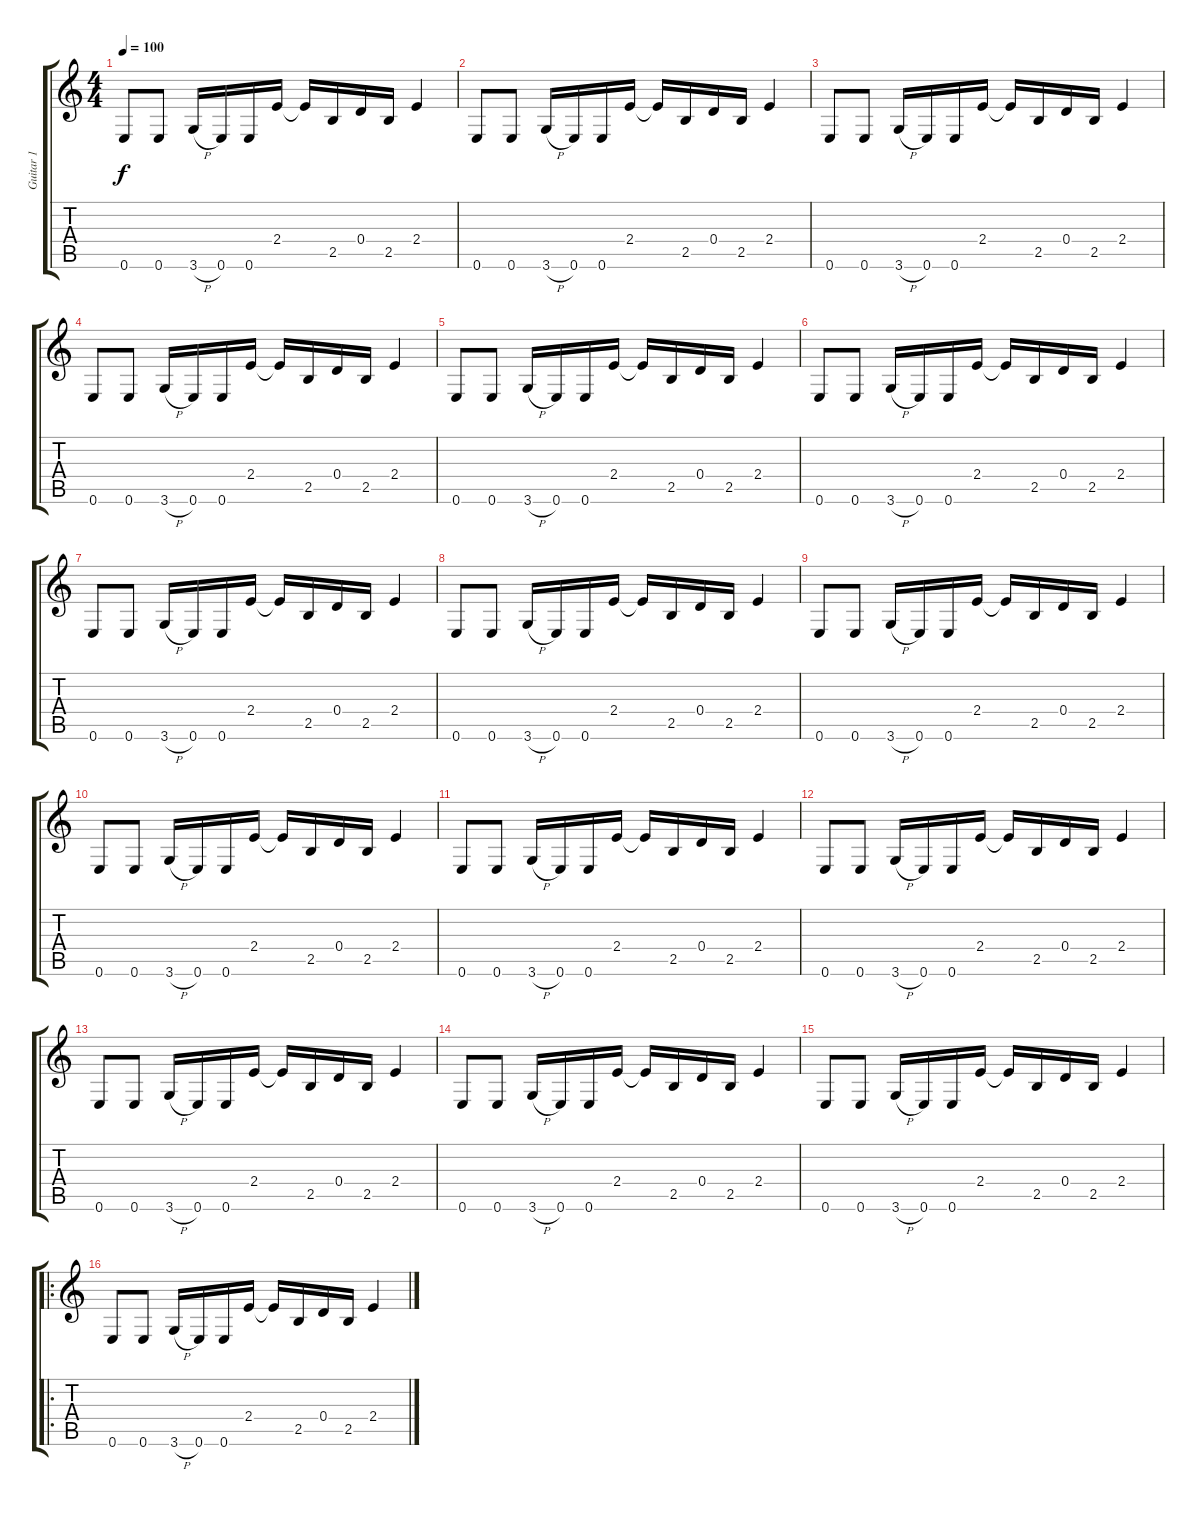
\track ("Guitar 1" "Guitar 1") {instrument overdrivenguitar}
\staff {score tabs}
\tuning (E4 B3 G3 D3 A2 E2) {hide}
\ts (4 4)
\tempo 100
\clef g2
\ks c
0.6.8{dy f} 0.6.8 3.6{h}.16 0.6.16 0.6.16 2.4.16 2.4{t}.16 2.5.16 0.4.16 2.5.16 2.4.4 |
0.6.8 0.6.8 3.6{h}.16 0.6.16 0.6.16 2.4.16 2.4{t}.16 2.5.16 0.4.16 2.5.16 2.4.4 |
0.6.8 0.6.8 3.6{h}.16 0.6.16 0.6.16 2.4.16 2.4{t}.16 2.5.16 0.4.16 2.5.16 2.4.4 |
0.6.8 0.6.8 3.6{h}.16 0.6.16 0.6.16 2.4.16 2.4{t}.16 2.5.16 0.4.16 2.5.16 2.4.4 |
0.6.8 0.6.8 3.6{h}.16 0.6.16 0.6.16 2.4.16 2.4{t}.16 2.5.16 0.4.16 2.5.16 2.4.4 |
0.6.8 0.6.8 3.6{h}.16 0.6.16 0.6.16 2.4.16 2.4{t}.16 2.5.16 0.4.16 2.5.16 2.4.4 |
0.6.8 0.6.8 3.6{h}.16 0.6.16 0.6.16 2.4.16 2.4{t}.16 2.5.16 0.4.16 2.5.16 2.4.4 |
0.6.8 0.6.8 3.6{h}.16 0.6.16 0.6.16 2.4.16 2.4{t}.16 2.5.16 0.4.16 2.5.16 2.4.4 |
0.6.8 0.6.8 3.6{h}.16 0.6.16 0.6.16 2.4.16 2.4{t}.16 2.5.16 0.4.16 2.5.16 2.4.4 |
0.6.8 0.6.8 3.6{h}.16 0.6.16 0.6.16 2.4.16 2.4{t}.16 2.5.16 0.4.16 2.5.16 2.4.4 |
0.6.8 0.6.8 3.6{h}.16 0.6.16 0.6.16 2.4.16 2.4{t}.16 2.5.16 0.4.16 2.5.16 2.4.4 |
0.6.8 0.6.8 3.6{h}.16 0.6.16 0.6.16 2.4.16 2.4{t}.16 2.5.16 0.4.16 2.5.16 2.4.4 |
0.6.8 0.6.8 3.6{h}.16 0.6.16 0.6.16 2.4.16 2.4{t}.16 2.5.16 0.4.16 2.5.16 2.4.4 |
0.6.8 0.6.8 3.6{h}.16 0.6.16 0.6.16 2.4.16 2.4{t}.16 2.5.16 0.4.16 2.5.16 2.4.4 |
0.6.8 0.6.8 3.6{h}.16 0.6.16 0.6.16 2.4.16 2.4{t}.16 2.5.16 0.4.16 2.5.16 2.4.4 |
\ro
0.6.8 0.6.8 3.6{h}.16 0.6.16 0.6.16 2.4.16 2.4{t}.16 2.5.16 0.4.16 2.5.16 2.4.4
